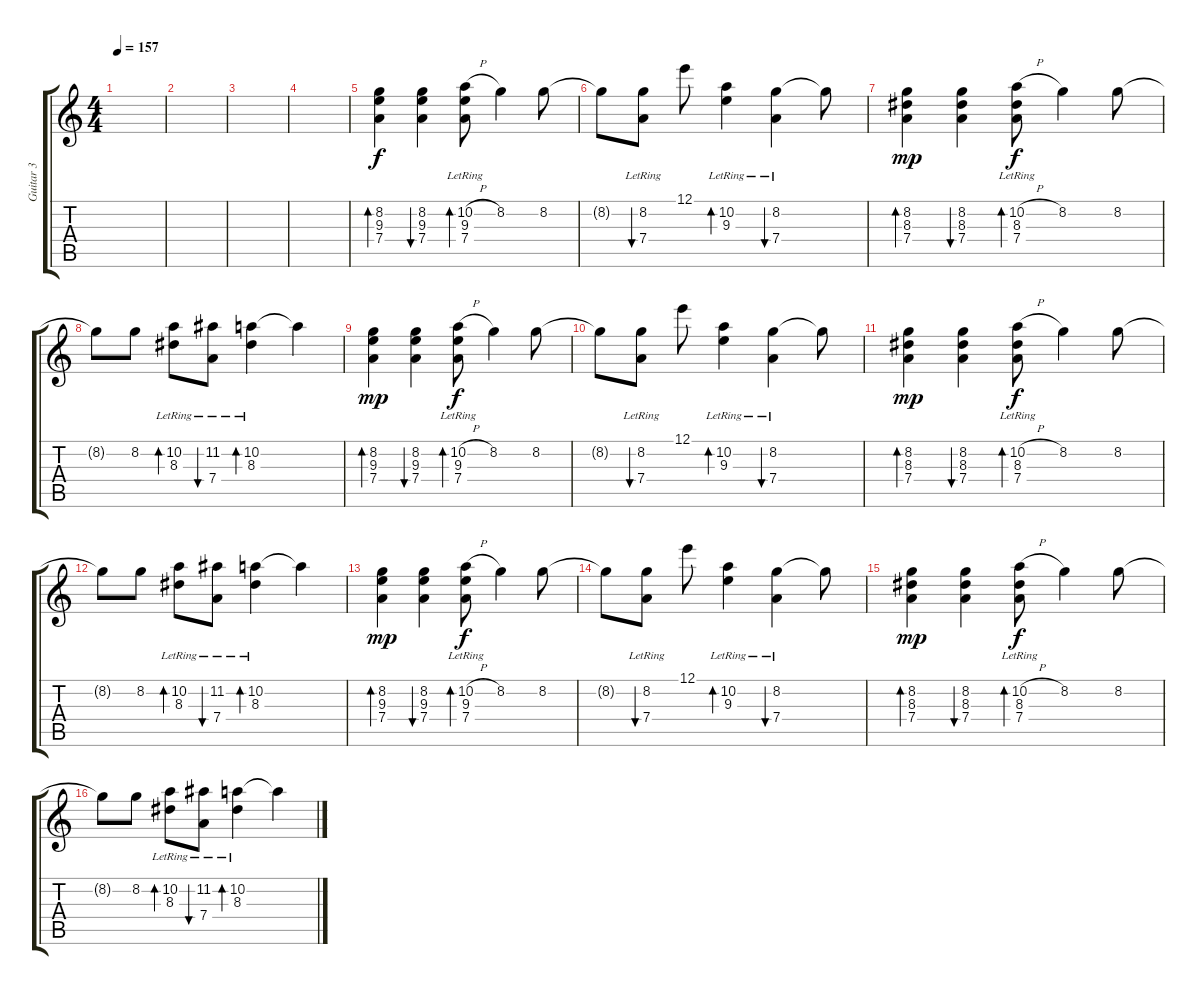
\track ("Guitar 3" "Guitar 3") {instrument acousticguitarsteel}
\staff {score tabs}
\tuning (E4 B3 G3 D3 A2 E2) {hide}
\ts (4 4)
\tempo 157
\clef g2
\ks c
|
|
|
|
(8.2 9.3 7.4).4{bd 240 volume 9 instrument acousticguitarsteel} (8.2 9.3 7.4).4{bu 240} (10.2{h} 9.3{lr} 7.4{lr}).8{bd 240 dy f} 8.2.4 8.2.8 |
8.2{t}.8 (8.2{lr} 7.4{lr}).8{bu 240} 12.1.8 (10.2 9.3{lr}).4{bd 240} (8.2 7.4{lr}).4{bu 240} 8.2{t}.8 |
(8.2 8.3 7.4).4{bd 240 dy mp} (8.2 8.3 7.4).4{bu 240} (10.2{h} 8.3{lr} 7.4{lr}).8{bd 240 dy f} 8.2.4 8.2.8 |
8.2{t}.8 8.2.8 (10.2 8.3{lr}).8{bd 240} (11.2 7.4{lr}).8{bu 240} (10.2 8.3{lr}).4{bd 240} 10.2{t}.4 |
(8.2 9.3 7.4).4{bd 240 dy mp volume 9 instrument acousticguitarsteel} (8.2 9.3 7.4).4{bu 240} (10.2{h} 9.3{lr} 7.4{lr}).8{bd 240 dy f} 8.2.4 8.2.8 |
8.2{t}.8 (8.2{lr} 7.4{lr}).8{bu 240} 12.1.8 (10.2 9.3{lr}).4{bd 240} (8.2 7.4{lr}).4{bu 240} 8.2{t}.8 |
(8.2 8.3 7.4).4{bd 240 dy mp} (8.2 8.3 7.4).4{bu 240} (10.2{h} 8.3{lr} 7.4{lr}).8{bd 240 dy f} 8.2.4 8.2.8 |
8.2{t}.8 8.2.8 (10.2 8.3{lr}).8{bd 240} (11.2 7.4{lr}).8{bu 240} (10.2 8.3{lr}).4{bd 240} 10.2{t}.4 |
(8.2 9.3 7.4).4{bd 240 dy mp volume 9 instrument acousticguitarsteel} (8.2 9.3 7.4).4{bu 240} (10.2{h} 9.3{lr} 7.4{lr}).8{bd 240 dy f} 8.2.4 8.2.8 |
8.2{t}.8 (8.2{lr} 7.4{lr}).8{bu 240} 12.1.8 (10.2 9.3{lr}).4{bd 240} (8.2 7.4{lr}).4{bu 240} 8.2{t}.8 |
(8.2 8.3 7.4).4{bd 240 dy mp} (8.2 8.3 7.4).4{bu 240} (10.2{h} 8.3{lr} 7.4{lr}).8{bd 240 dy f} 8.2.4 8.2.8 |
8.2{t}.8 8.2.8 (10.2 8.3{lr}).8{bd 240} (11.2 7.4{lr}).8{bu 240} (10.2 8.3{lr}).4{bd 240} 10.2{t}.4
